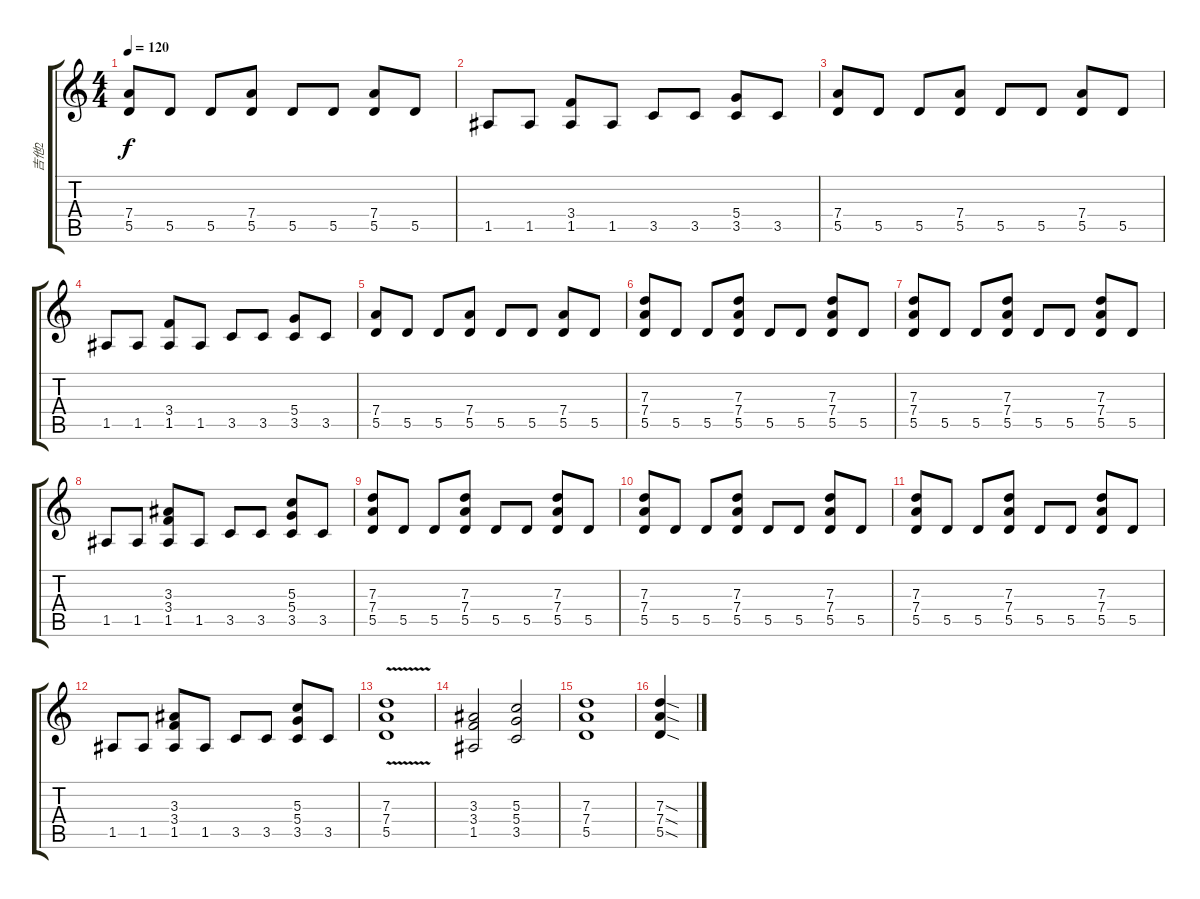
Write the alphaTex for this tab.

\track ("吉他2" "吉他2") {instrument overdrivenguitar}
\staff {score tabs}
\tuning (E4 B3 G3 D3 A2 E2) {hide}
\ts (4 4)
\tempo 120
\clef g2
\ks c
(7.4 5.5).8{dy f} 5.5.8 5.5.8 (7.4 5.5).8 5.5.8 5.5.8 (7.4 5.5).8 5.5.8 |
1.5.8 1.5.8 (3.4 1.5).8 1.5.8 3.5.8 3.5.8 (5.4 3.5).8 3.5.8 |
(7.4 5.5).8 5.5.8 5.5.8 (7.4 5.5).8 5.5.8 5.5.8 (7.4 5.5).8 5.5.8 |
1.5.8 1.5.8 (3.4 1.5).8 1.5.8 3.5.8 3.5.8 (5.4 3.5).8 3.5.8 |
(7.4 5.5).8 5.5.8 5.5.8 (7.4 5.5).8 5.5.8 5.5.8 (7.4 5.5).8 5.5.8 |
(7.3 7.4 5.5).8 5.5.8 5.5.8 (7.3 7.4 5.5).8 5.5.8 5.5.8 (7.3 7.4 5.5).8 5.5.8 |
(7.3 7.4 5.5).8 5.5.8 5.5.8 (7.3 7.4 5.5).8 5.5.8 5.5.8 (7.3 7.4 5.5).8 5.5.8 |
1.5.8 1.5.8 (3.3 3.4 1.5).8 1.5.8 3.5.8 3.5.8 (5.3 5.4 3.5).8 3.5.8 |
(7.3 7.4 5.5).8 5.5.8 5.5.8 (7.3 7.4 5.5).8 5.5.8 5.5.8 (7.3 7.4 5.5).8 5.5.8 |
(7.3 7.4 5.5).8 5.5.8 5.5.8 (7.3 7.4 5.5).8 5.5.8 5.5.8 (7.3 7.4 5.5).8 5.5.8 |
(7.3 7.4 5.5).8 5.5.8 5.5.8 (7.3 7.4 5.5).8 5.5.8 5.5.8 (7.3 7.4 5.5).8 5.5.8 |
1.5.8 1.5.8 (3.3 3.4 1.5).8 1.5.8 3.5.8 3.5.8 (5.3 5.4 3.5).8 3.5.8 |
(7.3 7.4 5.5{v}).1 |
(3.3 3.4 1.5).2 (5.3 5.4 3.5).2 |
(7.3 7.4 5.5).1 |
(7.3{sod} 7.4{sod} 5.5{sod}).4
